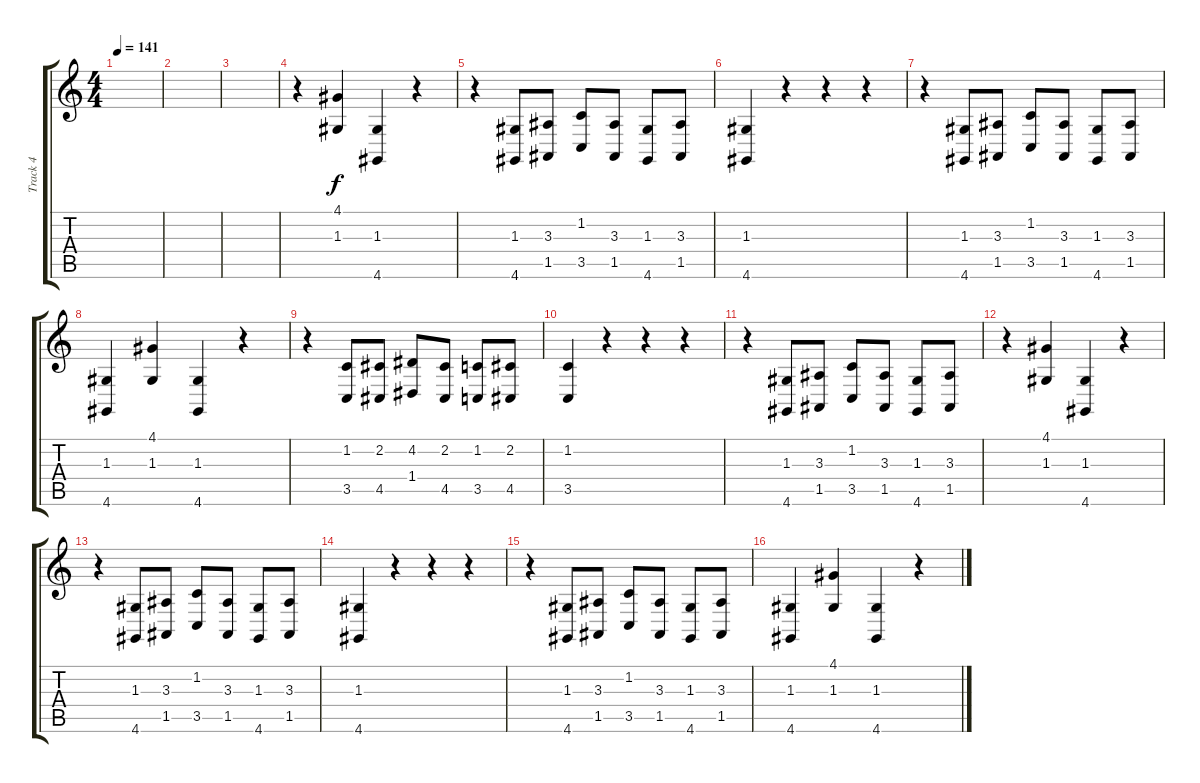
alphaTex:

\track ("Track 4" "Track 4") {instrument lead8bassandlead}
\staff {score tabs}
\tuning (E4 B3 G3 D3 A2 E2) {hide}
\ts (4 4)
\tempo 141
\clef g2
\ks c
|
|
|
r.4 (4.1 1.3).4 (1.3 4.6).4 r.4 |
r.4 (1.3 4.6).8 (3.3 1.5).8 (1.2 3.5).8 (3.3 1.5).8 (1.3 4.6).8 (3.3 1.5).8 |
(1.3 4.6).4 r.4 r.4 r.4 |
r.4 (1.3 4.6).8 (3.3 1.5).8 (1.2 3.5).8 (3.3 1.5).8 (1.3 4.6).8 (3.3 1.5).8 |
(1.3 4.6).4 (4.1 1.3).4 (1.3 4.6).4 r.4 |
r.4 (1.2 3.5).8 (2.2 4.5).8 (4.2 1.4).8 (2.2 4.5).8 (1.2 3.5).8 (2.2 4.5).8 |
(1.2 3.5).4 r.4 r.4 r.4 |
r.4 (1.3 4.6).8 (3.3 1.5).8 (1.2 3.5).8 (3.3 1.5).8 (1.3 4.6).8 (3.3 1.5).8 |
r.4 (4.1 1.3).4 (1.3 4.6).4 r.4 |
r.4 (1.3 4.6).8 (3.3 1.5).8 (1.2 3.5).8 (3.3 1.5).8 (1.3 4.6).8 (3.3 1.5).8 |
(1.3 4.6).4 r.4 r.4 r.4 |
r.4 (1.3 4.6).8 (3.3 1.5).8 (1.2 3.5).8 (3.3 1.5).8 (1.3 4.6).8 (3.3 1.5).8 |
(1.3 4.6).4 (4.1 1.3).4 (1.3 4.6).4 r.4
